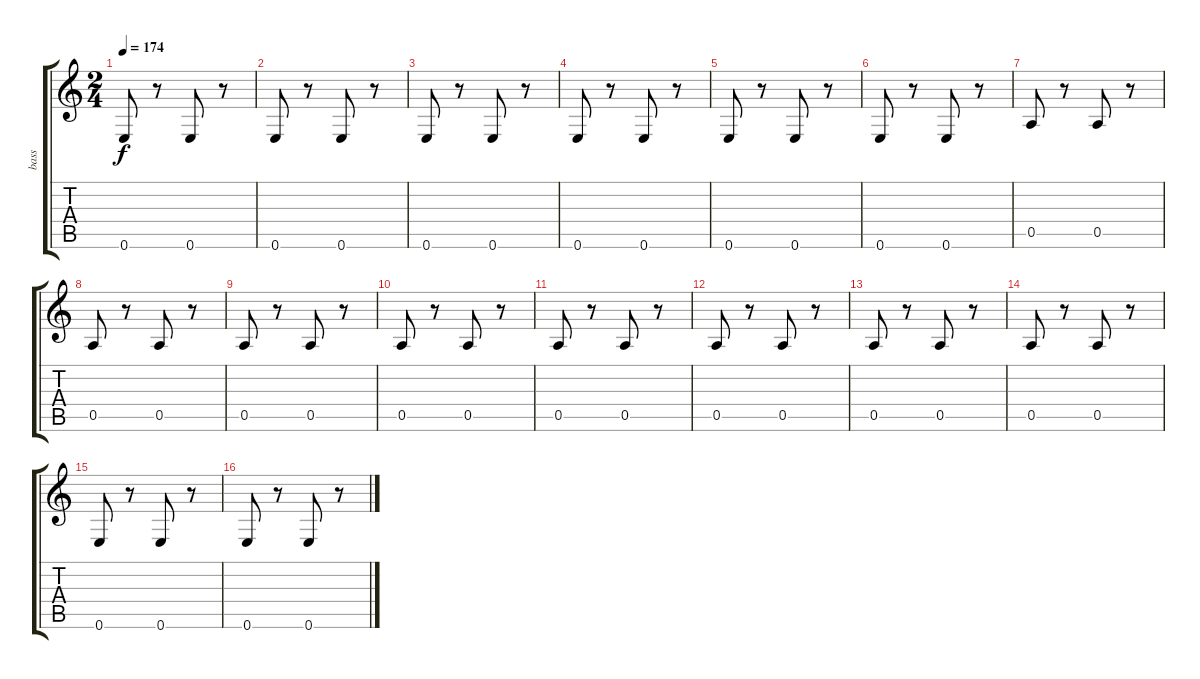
\track ("bass" "bass") {instrument electricbassfinger}
\staff {score tabs}
\tuning (E4 B3 G3 D3 A2 E2) {hide}
\ts (2 4)
\tempo 174
\clef g2
\ks c
0.6.8{dy f} r.8 0.6.8 r.8 |
0.6.8 r.8 0.6.8 r.8 |
0.6.8 r.8 0.6.8 r.8 |
0.6.8 r.8 0.6.8 r.8 |
0.6.8 r.8 0.6.8 r.8 |
0.6.8 r.8 0.6.8 r.8 |
0.5.8 r.8 0.5.8 r.8 |
0.5.8 r.8 0.5.8 r.8 |
0.5.8 r.8 0.5.8 r.8 |
0.5.8 r.8 0.5.8 r.8 |
0.5.8 r.8 0.5.8 r.8 |
0.5.8 r.8 0.5.8 r.8 |
0.5.8 r.8 0.5.8 r.8 |
0.5.8 r.8 0.5.8 r.8 |
0.6.8 r.8 0.6.8 r.8 |
0.6.8 r.8 0.6.8 r.8
